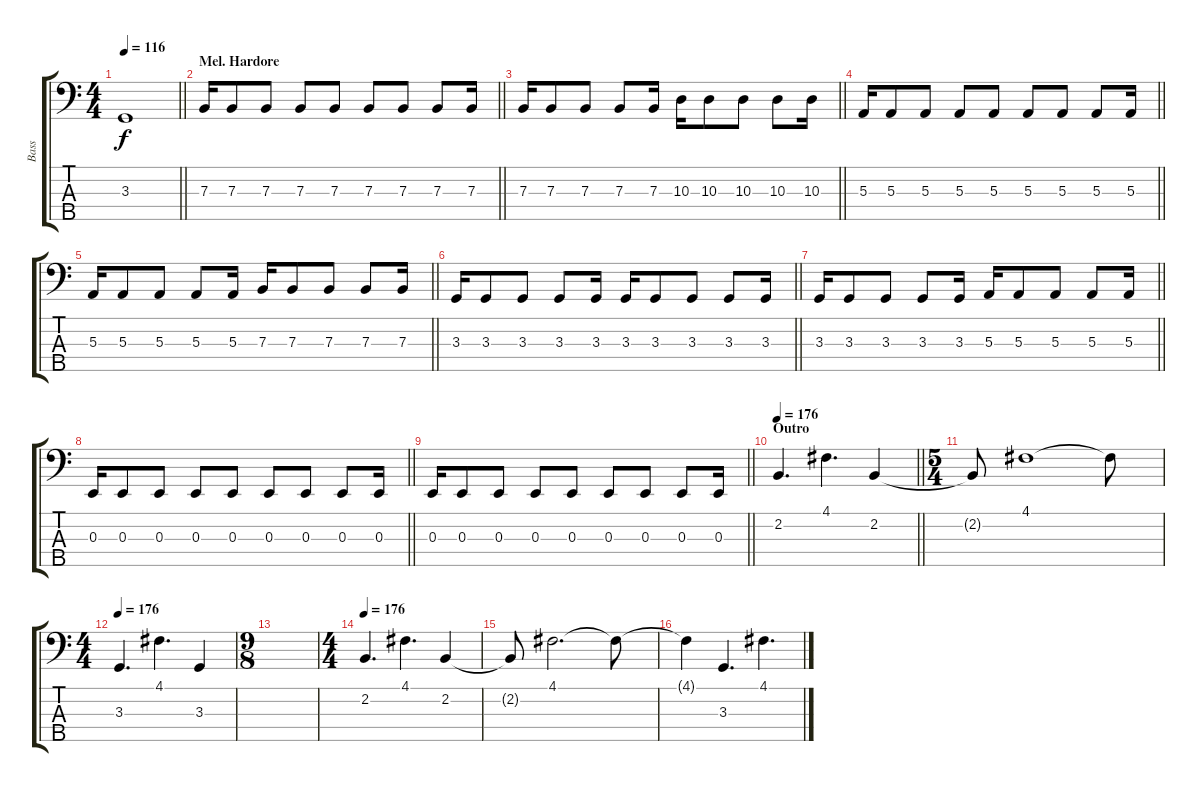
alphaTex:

\track ("Bass" "Bass") {instrument electricbasspick}
\staff {score tabs}
\tuning (D2 A1 E1 A0 E0) {hide}
\ts (4 4)
\tempo 116
\clef f4
\barLineRight lightlight
\ks c
3.3{t}.1{dy f} |
\section ("" "Mel. Hardore")
\barLineRight lightlight
7.3.16 7.3.8 7.3.8 7.3.8 7.3.8 7.3.8 7.3.8 7.3.8 7.3.16 |
\barLineRight lightlight
7.3.16 7.3.8 7.3.8 7.3.8 7.3.16 10.3.16 10.3.8 10.3.8 10.3.8 10.3.16 |
\barLineRight lightlight
5.3.16 5.3.8 5.3.8 5.3.8 5.3.8 5.3.8 5.3.8 5.3.8 5.3.16 |
\barLineRight lightlight
5.3.16 5.3.8 5.3.8 5.3.8 5.3.16 7.3.16 7.3.8 7.3.8 7.3.8 7.3.16 |
\barLineRight lightlight
3.3.16 3.3.8 3.3.8 3.3.8 3.3.16 3.3.16 3.3.8 3.3.8 3.3.8 3.3.16 |
\barLineRight lightlight
3.3.16 3.3.8 3.3.8 3.3.8 3.3.16 5.3.16 5.3.8 5.3.8 5.3.8 5.3.16 |
\barLineRight lightlight
0.3.16 0.3.8 0.3.8 0.3.8 0.3.8 0.3.8 0.3.8 0.3.8 0.3.16 |
\barLineRight lightlight
0.3.16 0.3.8 0.3.8 0.3.8 0.3.8 0.3.8 0.3.8 0.3.8 0.3.16 |
\section ("" "Outro")
\tempo 176
\barLineRight lightlight
2.2.4{d} 4.1.4{d} 2.2.4 |
\ts (5 4)
2.2{t}.8 4.1.1 4.1{t}.8 |
\ts (4 4)
\tempo 176
3.3.4{d} 4.1.4{d} 3.3.4 |
\ts (9 8)
|
\ts (4 4)
\tempo 176
2.2.4{d} 4.1.4{d} 2.2.4 |
2.2{t}.8 4.1.2{d} 4.1{t}.8 |
4.1{t}.4 3.3.4{d} 4.1.4{d}
